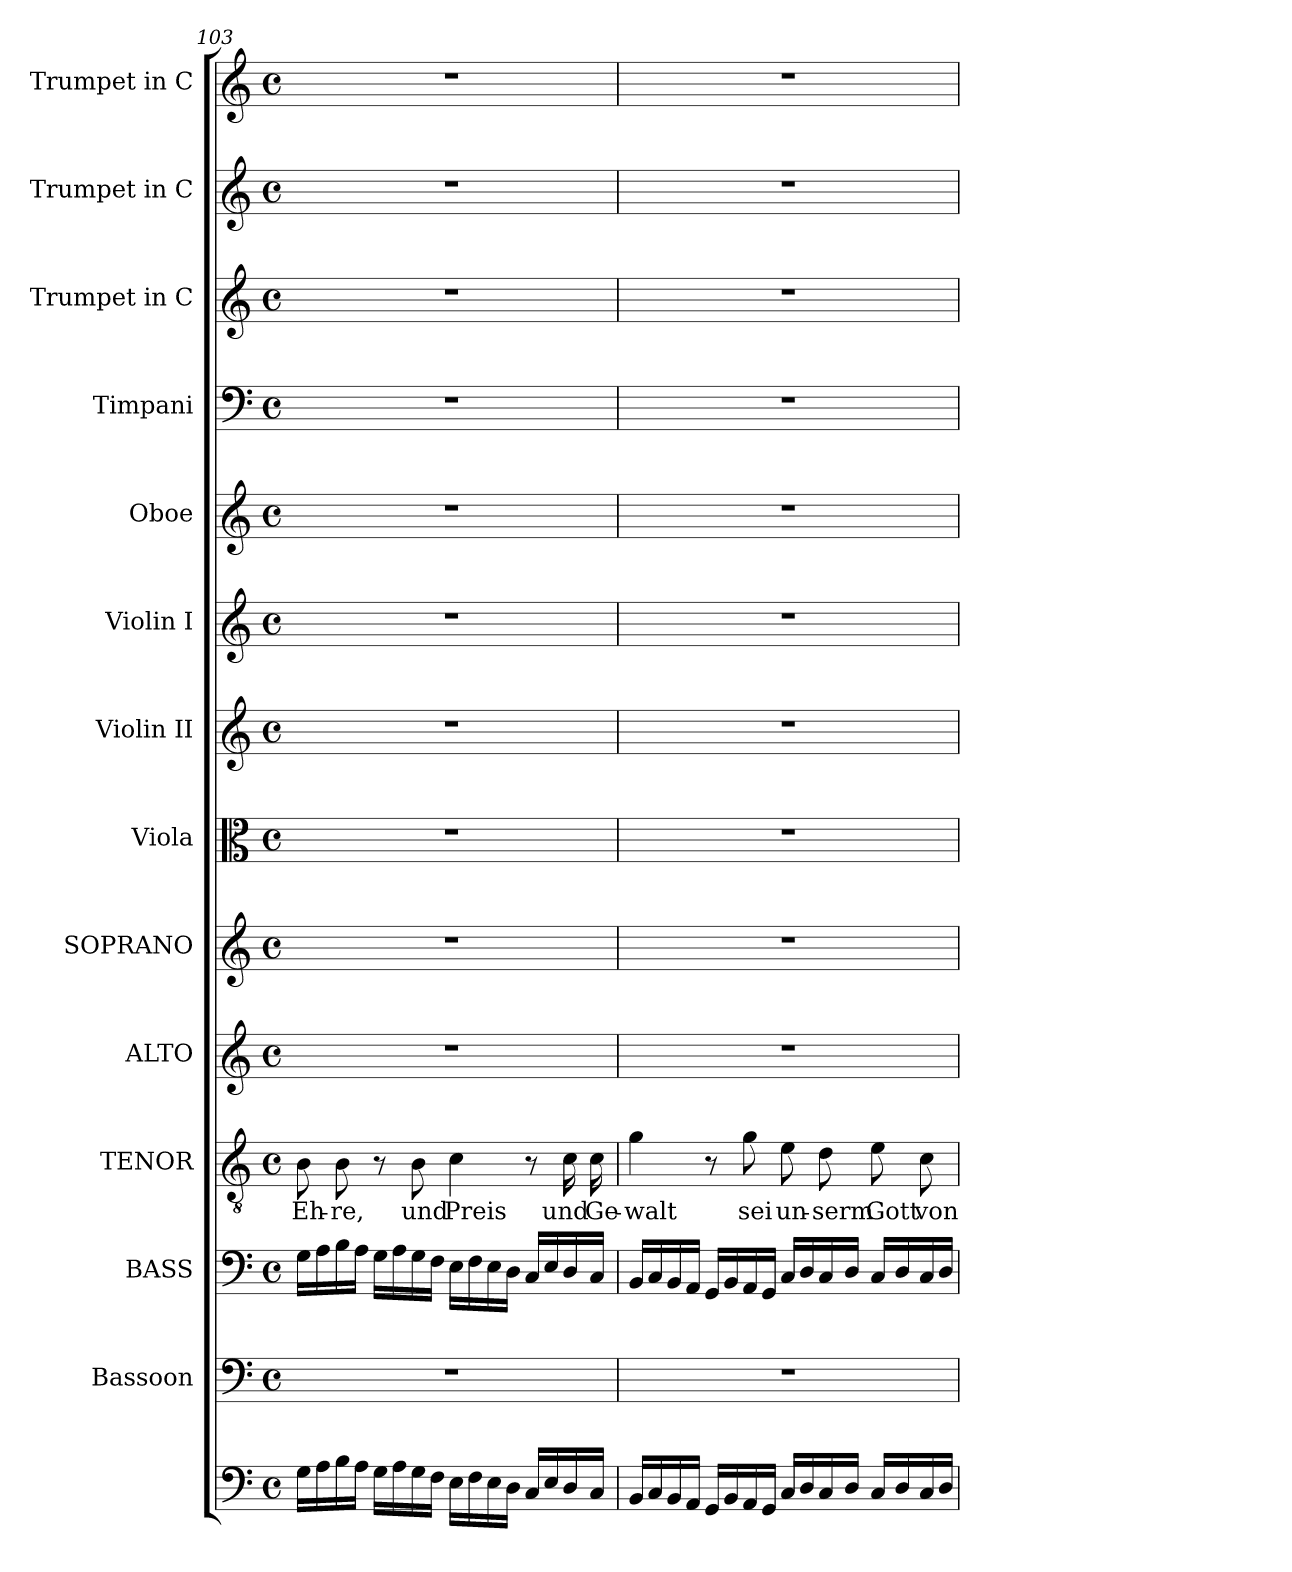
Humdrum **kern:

**kern	**kern	**kern	**kern	**text	**kern	**kern	**kern	**kern	**kern	**kern	**kern	**kern	**kern	**kern
*part14	*part13	*part12	*part11	*part11	*part10	*part9	*part8	*part7	*part6	*part5	*part4	*part3	*part2	*part1
*staff14	*staff13	*staff12	*staff11	*staff11	*staff10	*staff9	*staff8	*staff7	*staff6	*staff5	*staff4	*staff3	*staff2	*staff1
*	*I"Bassoon	*I"BASS	*I"TENOR	*	*I"ALTO	*I"SOPRANO	*I"Viola	*I"Violin II	*I"Violin I	*I"Oboe	*I"Timpani	*I"Trumpet in C	*I"Trumpet in C	*I"Trumpet in C
*	*	*	*	*	*I'Alto	*I'Soprano	*I'Viola	*I'Violin II	*I'Violin I	*I'Oboe	*I'Timp.	*	*	*
*clefF4	*clefF4	*clefF4	*clefGv2	*	*clefG2	*clefG2	*clefC3	*clefG2	*clefG2	*clefG2	*clefF4	*clefG2	*clefG2	*clefG2
*	*	*	*ITrd7c12	*	*	*	*	*	*	*	*	*	*	*
*k[]	*k[]	*k[]	*k[]	*	*k[]	*k[]	*k[]	*k[]	*k[]	*k[]	*k[]	*k[]	*k[]	*k[]
*C:	*C:	*C:	*C:	*	*C:	*C:	*C:	*C:	*C:	*C:	*C:	*C:	*C:	*C:
*M4/4	*M4/4	*M4/4	*M4/4	*	*M4/4	*M4/4	*M4/4	*M4/4	*M4/4	*M4/4	*M4/4	*M4/4	*M4/4	*M4/4
*met(c)	*met(c)	*met(c)	*met(c)	*	*met(c)	*met(c)	*met(c)	*met(c)	*met(c)	*met(c)	*met(c)	*met(c)	*met(c)	*met(c)
=103	=103	=103	=103	=103	=103	=103	=103	=103	=103	=103	=103	=103	=103	=103
!	!	!	!	!LO:LY:b:color=#000000	!	!	!	!	!	!	!	!	!	!
16Gi\LL	1r	16Gi\LL	8BBi\	Eh-	1r	1r	1r	1r	1r	1r	1r	1r	1r	1r
16Ai\	.	16Ai\	.	.	.	.	.	.	.	.	.	.	.	.
!	!	!	!	!LO:LY:b:color=#000000	!	!	!	!	!	!	!	!	!	!
16Bi\	.	16Bi\	8BBi\	-re,	.	.	.	.	.	.	.	.	.	.
16Ai\JJ	.	16Ai\JJ	.	.	.	.	.	.	.	.	.	.	.	.
16Gi\LL	.	16Gi\LL	8r	.	.	.	.	.	.	.	.	.	.	.
16Ai\	.	16Ai\	.	.	.	.	.	.	.	.	.	.	.	.
!	!	!	!	!LO:LY:b:color=#000000	!	!	!	!	!	!	!	!	!	!
16Gi\	.	16Gi\	8BBi\	und	.	.	.	.	.	.	.	.	.	.
16Fi\JJ	.	16Fi\JJ	.	.	.	.	.	.	.	.	.	.	.	.
!	!	!	!	!LO:LY:b:color=#000000	!	!	!	!	!	!	!	!	!	!
16Ei\LL	.	16Ei\LL	4Ci\	Preis	.	.	.	.	.	.	.	.	.	.
16Fi\	.	16Fi\	.	.	.	.	.	.	.	.	.	.	.	.
16Ei\	.	16Ei\	.	.	.	.	.	.	.	.	.	.	.	.
16Di\JJ	.	16Di\JJ	.	.	.	.	.	.	.	.	.	.	.	.
16Ci/LL	.	16Ci/LL	8r	.	.	.	.	.	.	.	.	.	.	.
16Ei/	.	16Ei/	.	.	.	.	.	.	.	.	.	.	.	.
!	!	!	!	!LO:LY:b:color=#000000	!	!	!	!	!	!	!	!	!	!
16Di/	.	16Di/	16Ci\	und	.	.	.	.	.	.	.	.	.	.
!	!	!	!	!LO:LY:b:color=#000000	!	!	!	!	!	!	!	!	!	!
16Ci/JJ	.	16Ci/JJ	16Ci\	Ge-	.	.	.	.	.	.	.	.	.	.
=104	=104	=104	=104	=104	=104	=104	=104	=104	=104	=104	=104	=104	=104	=104
!	!	!	!	!LO:LY:b:color=#000000	!	!	!	!	!	!	!	!	!	!
16BBi/LL	1r	16BBi/LL	4Gi\	-walt	1r	1r	1r	1r	1r	1r	1r	1r	1r	1r
16Ci/	.	16Ci/	.	.	.	.	.	.	.	.	.	.	.	.
16BBi/	.	16BBi/	.	.	.	.	.	.	.	.	.	.	.	.
16AAi/JJ	.	16AAi/JJ	.	.	.	.	.	.	.	.	.	.	.	.
16GGi/LL	.	16GGi/LL	8r	.	.	.	.	.	.	.	.	.	.	.
16BBi/	.	16BBi/	.	.	.	.	.	.	.	.	.	.	.	.
!	!	!	!	!LO:LY:b:color=#000000	!	!	!	!	!	!	!	!	!	!
16AAi/	.	16AAi/	8Gi\	sei	.	.	.	.	.	.	.	.	.	.
16GGi/JJ	.	16GGi/JJ	.	.	.	.	.	.	.	.	.	.	.	.
!	!	!	!	!LO:LY:b:color=#000000	!	!	!	!	!	!	!	!	!	!
16Ci/LL	.	16Ci/LL	8Ei\	un-	.	.	.	.	.	.	.	.	.	.
16Di/	.	16Di/	.	.	.	.	.	.	.	.	.	.	.	.
!	!	!	!	!LO:LY:b:color=#000000	!	!	!	!	!	!	!	!	!	!
16Ci/	.	16Ci/	8Di\	-serm	.	.	.	.	.	.	.	.	.	.
16Di/JJ	.	16Di/JJ	.	.	.	.	.	.	.	.	.	.	.	.
!	!	!	!	!LO:LY:b:color=#000000	!	!	!	!	!	!	!	!	!	!
16Ci/LL	.	16Ci/LL	8Ei\	Gott	.	.	.	.	.	.	.	.	.	.
16Di/	.	16Di/	.	.	.	.	.	.	.	.	.	.	.	.
!	!	!	!	!LO:LY:b:color=#000000	!	!	!	!	!	!	!	!	!	!
16Ci/	.	16Ci/	8Ci\	von	.	.	.	.	.	.	.	.	.	.
16Di/JJ	.	16Di/JJ	.	.	.	.	.	.	.	.	.	.	.	.
=	=	=	=	=	=	=	=	=	=	=	=	=	=	=
*-	*-	*-	*-	*-	*-	*-	*-	*-	*-	*-	*-	*-	*-	*-
